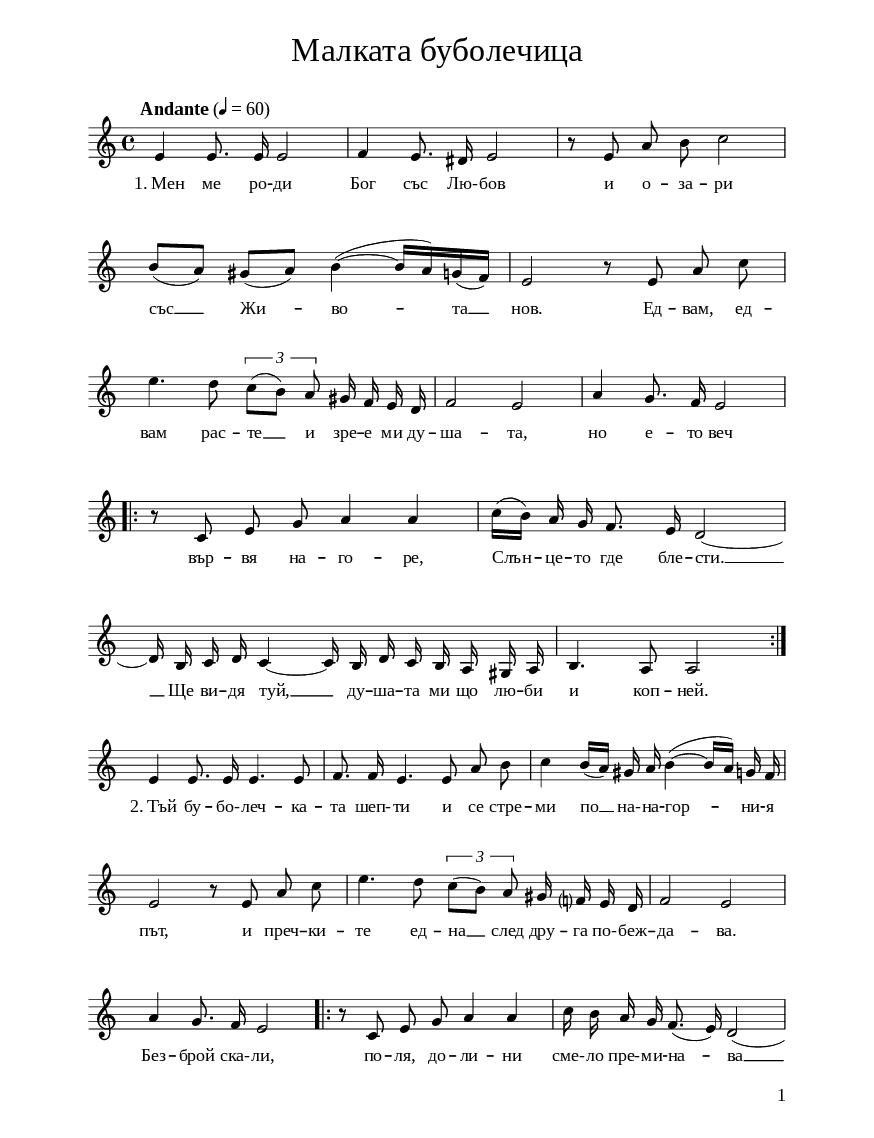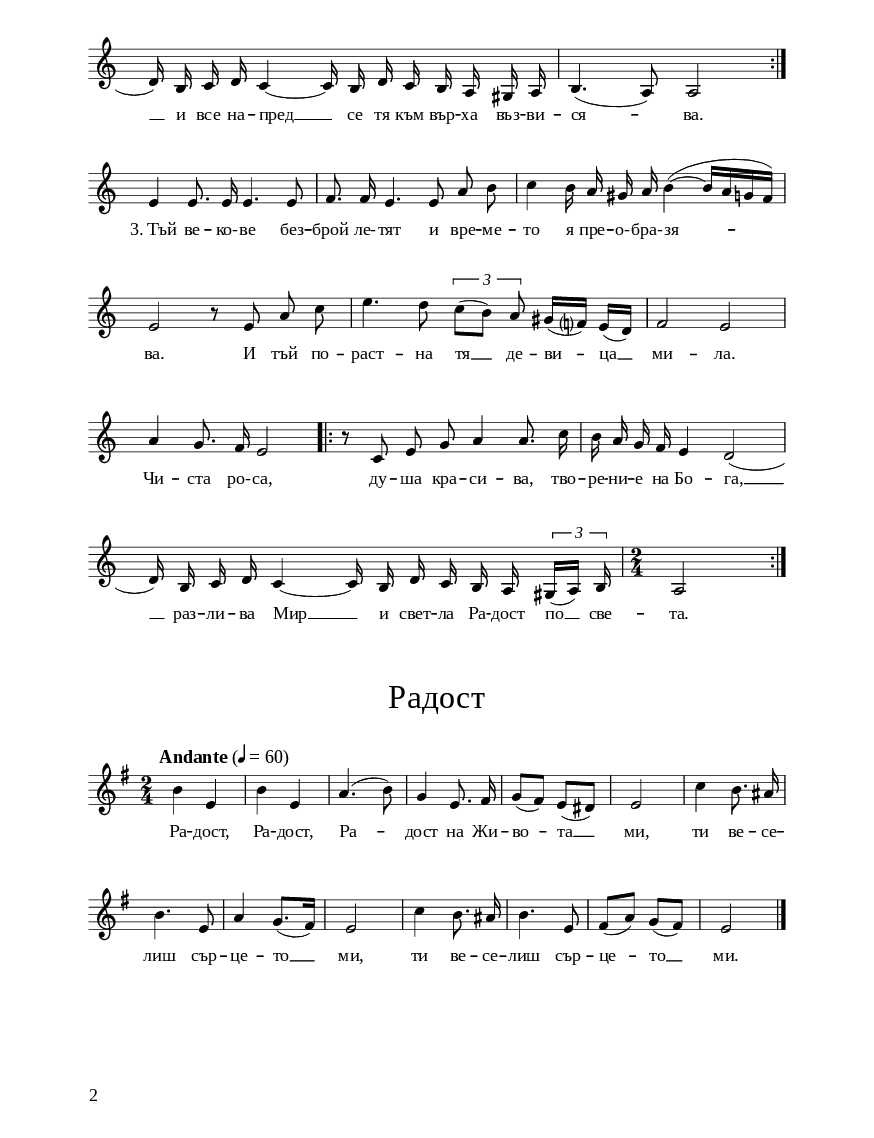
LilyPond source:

% Виж за разположението на текста.
\version "2.24.2"

% include paper part and global functions
\include "include/globals.ily"

\bookpart {
  \label #'ref173
  \tocItem \markup "Малката буболечица"
  \include "include/bookpart-paper.ily"
  \score {
    \include "include/score-layout.ily"

    \new Voice \absolute {
      \clef treble
      \key a \minor
      \time 4/4
      \tempoFunc "Andante" 4 "60"
      \autoBeamOff
      e'4  e'8.  e'16  e'2 | % 2
      f'4  e'8.  dis'16  e'2 | % 3
      r8  e'8  a'8  b'8  c''2 \break | % 4
      b'8 ( [  a'8  ])   gis'8 ( [  a'8 ])
      \autoBeamOn b'4  ( ~  b'16   a'16  )   g'16 (
      f'16  )  | % 5
      e'2 r8 \autoBeamOff e'8  a'8  c''8 \break | % 6
      e''4.  d''8 \tweak direction #up \times 2/3 {
        \once \override Slur.positions = #'(1 . 1) c''8  (  [ b'8 ])  a'8
      }
      gis'16  f'16  e'16  d'16 | % 7
      f'2  e'2 | % 8
      a'4  g'8.  f'16  e'2 \break
      \repeat
      volta 2 {
        | % 9
        \autoBeamOff  r8  c'8  e'8  g'8  a'4  a'4 |
        c''16 ( [  b'16 ] )  a'16  g'16
        f'8.  e'16  d'2 ~ | % 11
        d'16  b16  c'16  d'16  c'4 ~
        c'16  b16  d'16  c'16  b16
        a16  gis16  a16 | % 12
        b4.  a8  a2 \break
      }

      e'4 e'8. e'16 e'4. e'8 | f'8. f'16  e'4. e'8 a'8 b'8 |  c''4 b'16[ ( a'16 ) ] gis'16 a'16 b'4  ( ~ b'16 [a'16] ) g'16 f'16 | \break

      e'2 r8 e'8 a'8 c''8 | e''4. d''8  \tweak direction #up \times 2/3 {
        \once \override Slur.positions = #'(1 . 1) c''8  [ ( b'8 ) ] a'8
      } gis'16 f'?16 e'16 d'16 | f'2 e'2 | \break


      a'4 g'8.  f'16  e'2 |  \bar ".|:" r8 c'8 e' g' a'4 a'4 |  c''16 b' a' g' f'8. ( e'16 ) d'2 (| \break

      d'16)  b16  c'16  d'16  c'4 ~
      c'16  b16  d'16  c'16  b16
      a16  gis16  a16 | % 12
      b4. ( a8 ) a2 \break \bar ":|."


      e'4 e'8. e'16 e'4. e'8 | f'8. f'16 e'4. e'8 a'8 b'8 |  c''4 b'16  a'16 gis'16 a'16 \autoBeamOn b'4  ( ~ b'16 a'16  g'16 f'16 ) | \break

      e'2 r8 \autoBeamOff e'8 a'8 c''8 | e''4. d''8  \tweak direction #up \times 2/3 {
        \once \override Slur.positions = #'(1 . 1) c''8  ( [  b'8 ) ] a'8
      } gis'16 [( f'?16 )] e'16 [(d'16) ] | f'2 e'2 | \break


      a'4 g'8.  f'16  e'2 |  \bar ".|:" r8 c'8 e' g' a'4 a'8. c''16 | 
      
       b'16 a'16 g' f' e'4 d'2 (| \break

      d'16)  b16  c'16  d'16  c'4 ~
      c'16  b16  d'16  c'16  b16 a16 \times 2/3 { gis16 [ ( a16 ) ] b16 }| \time 2/4 a2 \break \bar ":|."
    }

    \addlyrics {
      "1. Мен" ме ро -- ди Бог със "Лю-" --
      бов и о -- за -- ри със __ Жи
      -- во -- та __ нов. Ед --
      вам, ед -- вам рас -- те __  и зре
      -- е ми ду -- ша -- та, но е -- то
      веч вър -- вя на -- го -- ре, Слън
      -- це -- то где бле -- сти. __
      Ще ви -- дя туй, __ ду -- ша -- та
      ми що лю -- би и коп -- ней.

      "2. Тъй" бу -- "бо-" -- леч -- ка -- та "шеп-" -- ти
      и се стре -- ми по __ "на-" -- на -- гор -- ни -- я път,
      и преч -- ки -- те ед -- на __ след дру -- га
      "по-" -- беж -- да -- ва.
      Без -- брой "ска-" -- ли, по -- ля, до -- ли -- ни
      "сме-" -- ло "пре-" -- ми -- на -- ва __
      и все на -- пред __ се тя към вър -- ха
      въз -- ви -- ся -- ва.

      "3. Тъй" ве -- "ко-" -- ве без -- брой "ле-" -- тят
      и вре -- ме -- то я пре -- "о-" -- "бра-" -- зя -- ва.
      И тъй по -- раст  -- на тя __ де -- ви -- ца __ ми -- ла.
      Чи -- ста "ро-" -- са, ду -- ша кра -- си -- ва,
      тво -- ре -- ни -- е на Бо -- га, __
      раз -- ли -- ва Мир __ и свет -- ла Ра -- дост
      по __ све -- та.

    }

    \header {
      title = \titleFunc "Малката буболечица" "Malkata bubolečica"
    }

    \midi{}

  } % score

  \label #'ref174_3
  \tocItem \markup "Радост"
  \include "include/bookpart-paper.ily"
  \score {
    \include "include/score-layout.ily"

    \new Voice \absolute {
      \clef treble
      \key e \minor
      \time 2/4
      \tempoFunc "Andante" 4 "60"
      \autoBeamOff
      b'4 e'4 | % 2
      b'4 e'4 | % 3
      a'4. ( b'8 ) | % 4
      g'4  e'8. fis'16 | % 5
      g'8 ( [fis'8] ) e'8 ( [dis'8] ) | % 6
      e'2 | % 7
      c''4  b'8. ais'16 \break | % 8
      b'4. e'8 | % 9
      a'4  g'8. [( fis'16 )] |
      e'2 | % 11
      c''4  b'8. ais'16 | % 12
      b'4. e'8 | % 13
      fis'8 ([ a'8 ]) g'8 ( [fis'8] ) | % 14
      e'2 \bar "|."
    }

    \addlyrics {
      Ра -- дост,
      Ра -- дост, Ра -- дост на Жи -- во -- та __ ми, ти
      ве -- се -- лиш сър -- це -- то __ ми, ти ве -- се
      -- лиш сър -- це -- то __ ми.}

        \header {
          title = \titleFunc "Радост" "Radost"
        }

        \midi{}

      } % score
  

} % bookpart

% Più mosso
%
